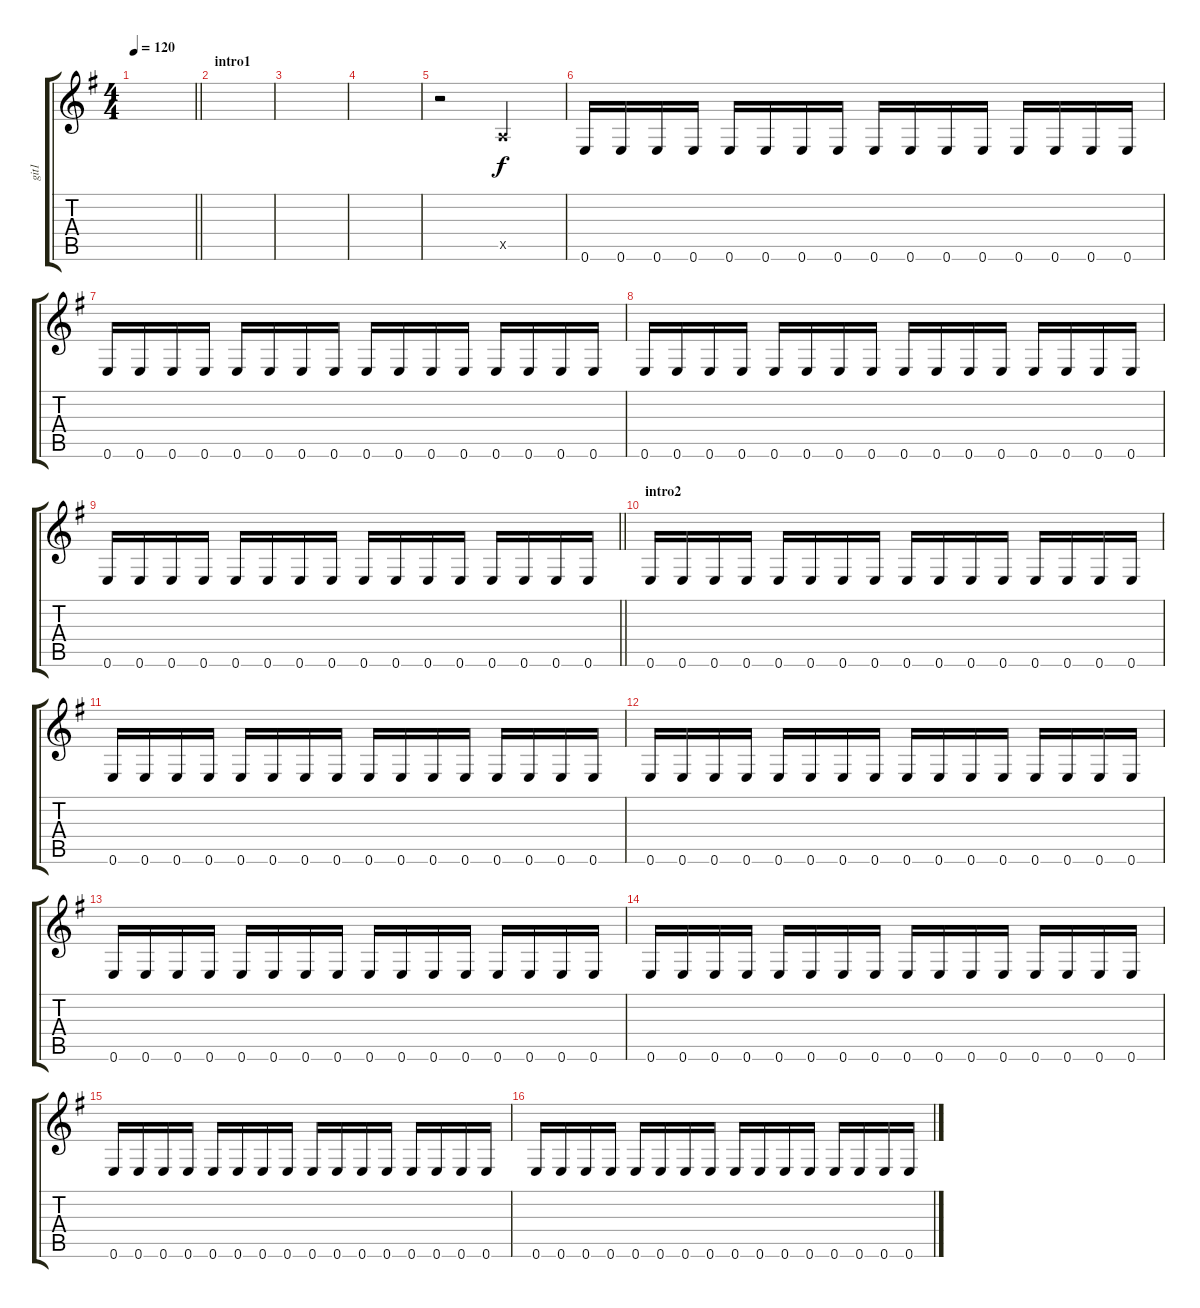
\track ("git1" "git1") {instrument distortionguitar}
\staff {score tabs}
\tuning (E4 B3 G3 D3 A2 E2) {hide}
\ts (4 4)
\tempo 120
\clef g2
\barLineRight lightlight
\ks eminor
|
\section ("" "intro1")
|
|
|
r.2 0.5{x}.2 |
0.6.16 0.6.16 0.6.16 0.6.16 0.6.16 0.6.16 0.6.16 0.6.16 0.6.16 0.6.16 0.6.16 0.6.16 0.6.16 0.6.16 0.6.16 0.6.16 |
0.6.16 0.6.16 0.6.16 0.6.16 0.6.16 0.6.16 0.6.16 0.6.16 0.6.16 0.6.16 0.6.16 0.6.16 0.6.16 0.6.16 0.6.16 0.6.16 |
0.6.16 0.6.16 0.6.16 0.6.16 0.6.16 0.6.16 0.6.16 0.6.16 0.6.16 0.6.16 0.6.16 0.6.16 0.6.16 0.6.16 0.6.16 0.6.16 |
\barLineRight lightlight
0.6.16 0.6.16 0.6.16 0.6.16 0.6.16 0.6.16 0.6.16 0.6.16 0.6.16 0.6.16 0.6.16 0.6.16 0.6.16 0.6.16 0.6.16 0.6.16 |
\section ("" "intro2")
0.6.16 0.6.16 0.6.16 0.6.16 0.6.16 0.6.16 0.6.16 0.6.16 0.6.16 0.6.16 0.6.16 0.6.16 0.6.16 0.6.16 0.6.16 0.6.16 |
0.6.16 0.6.16 0.6.16 0.6.16 0.6.16 0.6.16 0.6.16 0.6.16 0.6.16 0.6.16 0.6.16 0.6.16 0.6.16 0.6.16 0.6.16 0.6.16 |
0.6.16 0.6.16 0.6.16 0.6.16 0.6.16 0.6.16 0.6.16 0.6.16 0.6.16 0.6.16 0.6.16 0.6.16 0.6.16 0.6.16 0.6.16 0.6.16 |
0.6.16 0.6.16 0.6.16 0.6.16 0.6.16 0.6.16 0.6.16 0.6.16 0.6.16 0.6.16 0.6.16 0.6.16 0.6.16 0.6.16 0.6.16 0.6.16 |
0.6.16 0.6.16 0.6.16 0.6.16 0.6.16 0.6.16 0.6.16 0.6.16 0.6.16 0.6.16 0.6.16 0.6.16 0.6.16 0.6.16 0.6.16 0.6.16 |
0.6.16 0.6.16 0.6.16 0.6.16 0.6.16 0.6.16 0.6.16 0.6.16 0.6.16 0.6.16 0.6.16 0.6.16 0.6.16 0.6.16 0.6.16 0.6.16 |
0.6.16 0.6.16 0.6.16 0.6.16 0.6.16 0.6.16 0.6.16 0.6.16 0.6.16 0.6.16 0.6.16 0.6.16 0.6.16 0.6.16 0.6.16 0.6.16
